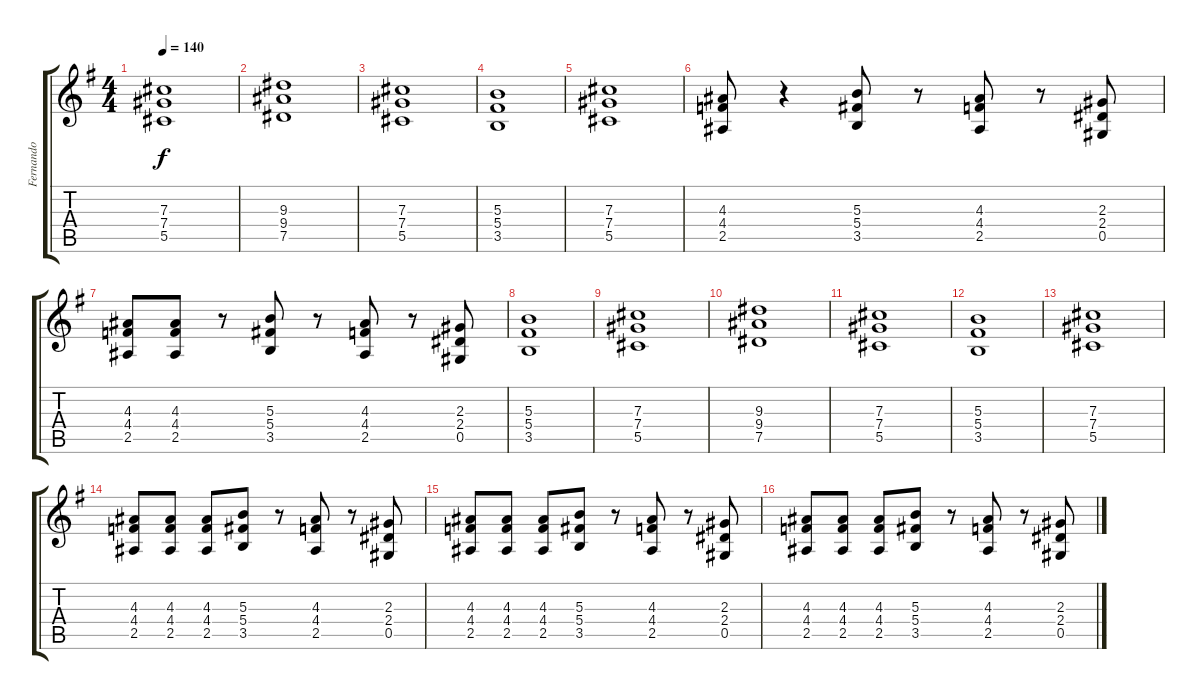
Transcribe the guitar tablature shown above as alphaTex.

\track ("Fernando" "Fernando") {instrument distortionguitar}
\staff {score tabs}
\tuning (Eb4 Bb3 Gb3 Db3 Ab2 Eb2) {hide}
\ts (4 4)
\tempo 140
\clef g2
\ks g
(7.3 7.4 5.5).1{dy f volume 10} |
(9.3 9.4 7.5).1 |
(7.3 7.4 5.5).1 |
(5.3 5.4 3.5).1 |
(7.3 7.4 5.5).1 |
(4.3 4.4 2.5).8 r.4 (5.3 5.4 3.5).8 r.8 (4.3 4.4 2.5).8 r.8 (2.3 2.4 0.5).8 |
(4.3 4.4 2.5).8 (4.3 4.4 2.5).8 r.8 (5.3 5.4 3.5).8 r.8 (4.3 4.4 2.5).8 r.8 (2.3 2.4 0.5).8 |
(5.3 5.4 3.5).1 |
(7.3 7.4 5.5).1 |
(9.3 9.4 7.5).1 |
(7.3 7.4 5.5).1 |
(5.3 5.4 3.5).1 |
(7.3 7.4 5.5).1 |
(4.3 4.4 2.5).8 (4.3 4.4 2.5).8 (4.3 4.4 2.5).8 (5.3 5.4 3.5).8 r.8 (4.3 4.4 2.5).8 r.8 (2.3 2.4 0.5).8 |
(4.3 4.4 2.5).8 (4.3 4.4 2.5).8 (4.3 4.4 2.5).8 (5.3 5.4 3.5).8 r.8 (4.3 4.4 2.5).8 r.8 (2.3 2.4 0.5).8 |
(4.3 4.4 2.5).8 (4.3 4.4 2.5).8 (4.3 4.4 2.5).8 (5.3 5.4 3.5).8 r.8 (4.3 4.4 2.5).8 r.8 (2.3 2.4 0.5).8
